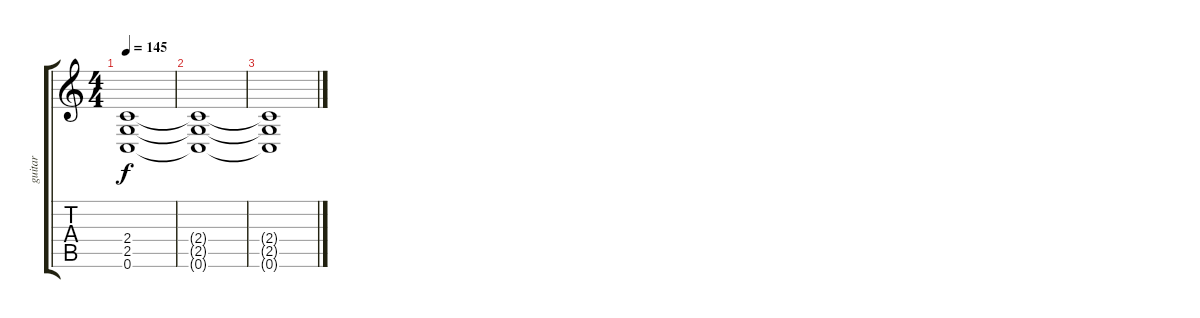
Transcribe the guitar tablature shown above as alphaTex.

\track ("guitar" "guitar") {instrument distortionguitar}
\staff {score tabs}
\tuning (C4 G3 Eb3 Bb2 F2 C2) {hide}
\ts (4 4)
\tempo 145
\clef g2
\ks c
(2.4{t} 2.5{t} 0.6{t}).1{dy f volume 8} |
(2.4{t} 2.5{t} 0.6{t}).1{volume 4} |
(2.4{t} 2.5{t} 0.6{t}).1{volume 0}
